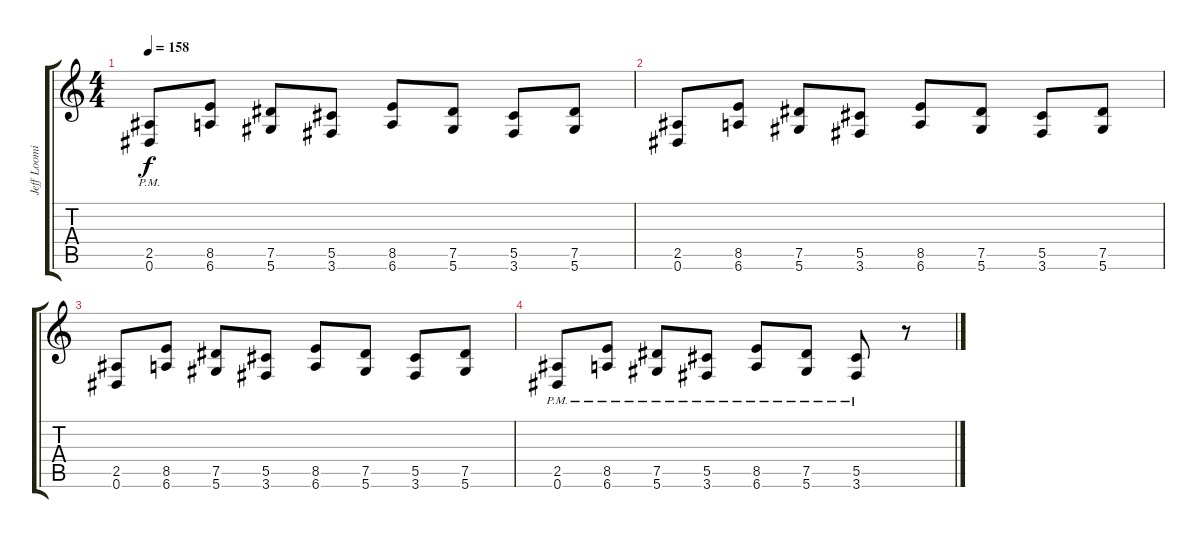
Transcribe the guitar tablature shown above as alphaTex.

\track ("Jeff Loomis Rthym" "Jeff Loomi") {instrument distortionguitar}
\staff {score tabs}
\tuning (Eb4 Bb3 Gb3 Db3 Ab2 Eb2) {hide}
\ts (4 4)
\tempo 158
\clef g2
\ks c
(2.5{pm} 0.6{pm}).8{dy f} (8.5 6.6).8 (7.5 5.6).8 (5.5 3.6).8 (8.5 6.6).8 (7.5 5.6).8 (5.5 3.6).8 (7.5 5.6).8 |
(2.5 0.6).8 (8.5 6.6).8 (7.5 5.6).8 (5.5 3.6).8 (8.5 6.6).8 (7.5 5.6).8 (5.5 3.6).8 (7.5 5.6).8 |
(2.5 0.6).8 (8.5 6.6).8 (7.5 5.6).8 (5.5 3.6).8 (8.5 6.6).8 (7.5 5.6).8 (5.5 3.6).8 (7.5 5.6).8 |
(2.5{pm} 0.6{pm}).8 (8.5{pm} 6.6{pm}).8 (7.5{pm} 5.6{pm}).8 (5.5{pm} 3.6{pm}).8 (8.5{pm} 6.6{pm}).8 (7.5{pm} 5.6{pm}).8 (5.5{pm} 3.6{pm}).8 r.8
